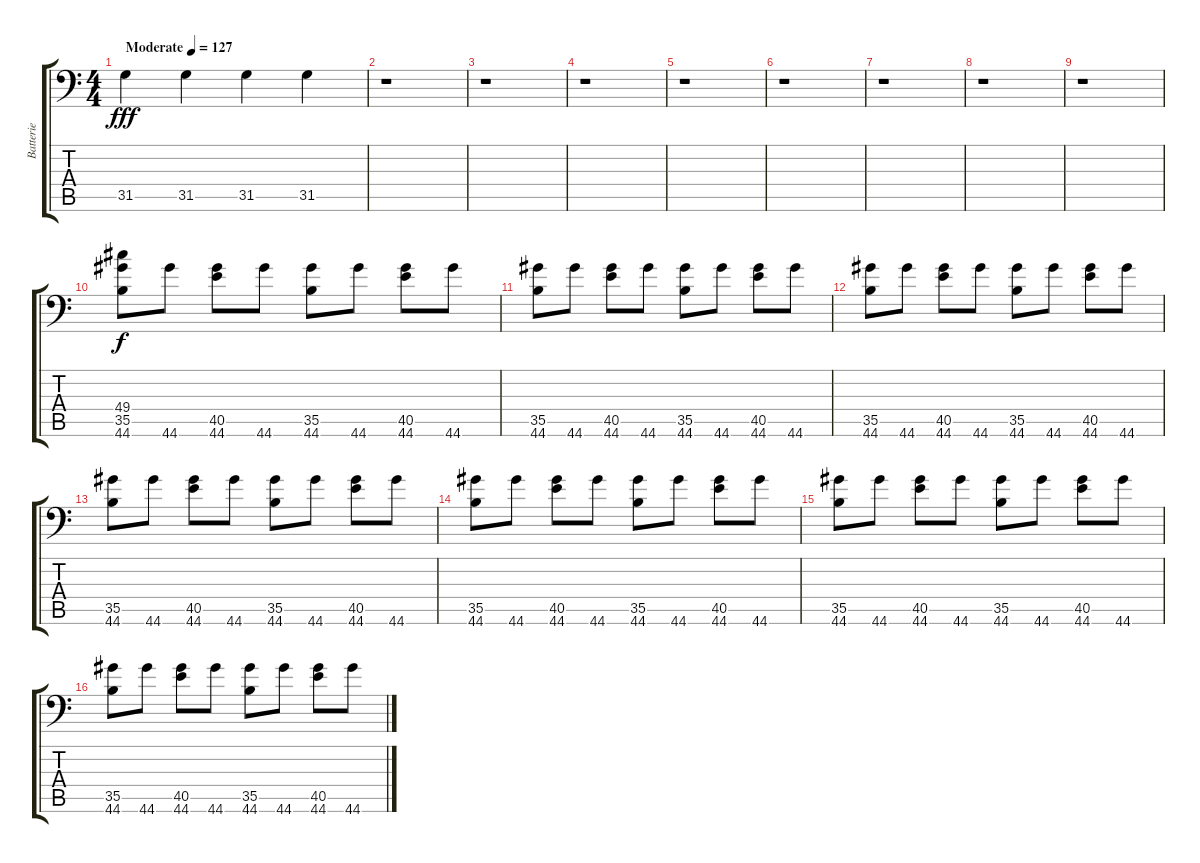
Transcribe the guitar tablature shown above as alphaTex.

\track ("Batterie" "Batterie") {instrument acousticgrandpiano}
\staff {score tabs}
\tuning (C-1 C-1 C-1 C-1 C-1 C-1) {hide}
\ts (4 4)
\tempo (127 "Moderate")
\clef f4
\ks c
31.5.4{dy fff instrument acousticgrandpiano} 31.5.4 31.5.4 31.5.4 |
r.1 |
r.1 |
r.1 |
r.1 |
r.1 |
r.1 |
r.1 |
r.1 |
(49.4 35.5 44.6).8{dy f} 44.6.8 (40.5 44.6).8 44.6.8 (35.5 44.6).8 44.6.8 (40.5 44.6).8 44.6.8 |
(35.5 44.6).8 44.6.8 (40.5 44.6).8 44.6.8 (35.5 44.6).8 44.6.8 (40.5 44.6).8 44.6.8 |
(35.5 44.6).8 44.6.8 (40.5 44.6).8 44.6.8 (35.5 44.6).8 44.6.8 (40.5 44.6).8 44.6.8 |
(35.5 44.6).8 44.6.8 (40.5 44.6).8 44.6.8 (35.5 44.6).8 44.6.8 (40.5 44.6).8 44.6.8 |
(35.5 44.6).8 44.6.8 (40.5 44.6).8 44.6.8 (35.5 44.6).8 44.6.8 (40.5 44.6).8 44.6.8 |
(35.5 44.6).8 44.6.8 (40.5 44.6).8 44.6.8 (35.5 44.6).8 44.6.8 (40.5 44.6).8 44.6.8 |
(35.5 44.6).8 44.6.8 (40.5 44.6).8 44.6.8 (35.5 44.6).8 44.6.8 (40.5 44.6).8 44.6.8
